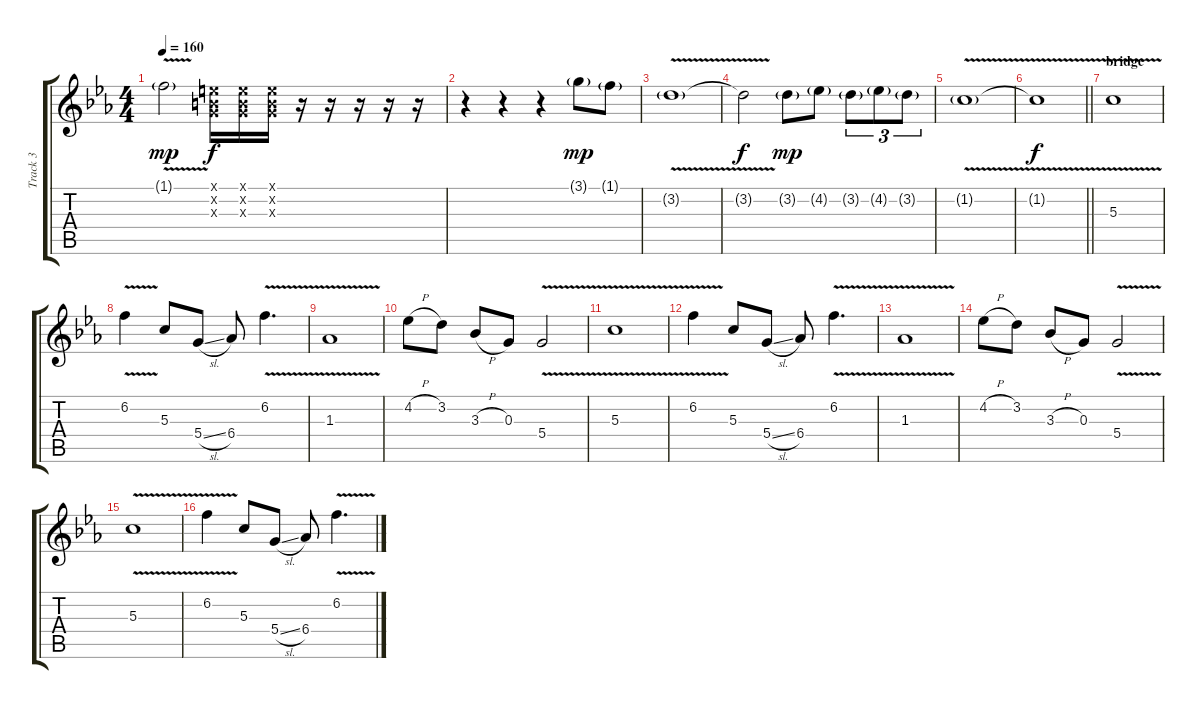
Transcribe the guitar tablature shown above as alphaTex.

\track ("Track 3" "Track 3") {instrument overdrivenguitar}
\staff {score tabs}
\tuning (E4 B3 G3 D3 A2 E2) {hide}
\ts (4 4)
\tempo 160
\clef g2
\ks cminor
1.1{v g}.2{dy mp} (0.1{x} 0.2{x} 0.3{x}).16{dy f} (0.1{x} 0.2{x} 0.3{x}).16 (0.1{x} 0.2{x} 0.3{x}).16 r.16 r.16 r.16 r.16 r.16 |
r.4 r.4 r.4 3.1{g}.8{dy mp} 1.1{g}.8 |
3.2{v g}.1 |
3.2{v t}.2{dy f} 3.2{g}.8{dy mp} 4.2{g}.8 3.2{g}.8{tu (3 2)} 4.2{g}.8{tu (3 2)} 3.2{g}.8{tu (3 2)} |
1.2{v g}.1 |
\barLineRight lightlight
1.2{t}.1{dy f} |
\section ("" "bridge")
5.3{v}.1 |
6.2{v}.4 5.3.8 5.4{sl}.8 6.4.8 6.2{v}.4{d} |
1.3{v}.1 |
4.2{h}.8 3.2.8 3.3{h}.8 0.3.8 5.4{v}.2 |
5.3{v}.1 |
6.2{v}.4 5.3.8 5.4{sl}.8 6.4.8 6.2{v}.4{d} |
1.3{v}.1 |
4.2{h}.8 3.2.8 3.3{h}.8 0.3.8 5.4{v}.2 |
5.3{v}.1 |
6.2{v}.4 5.3.8 5.4{sl}.8 6.4.8 6.2{v}.4{d}
